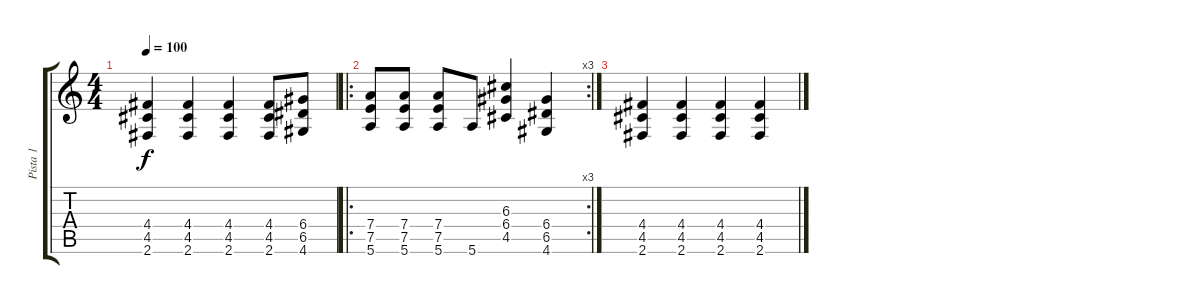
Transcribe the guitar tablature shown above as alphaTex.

\track ("Pista 1" "Pista 1") {instrument electricguitarclean}
\staff {score tabs}
\tuning (E4 B3 G3 D3 A2 E2) {hide}
\ts (4 4)
\tempo 100
\clef g2
\ks c
(4.4 4.5 2.6).4{dy f} (4.4 4.5 2.6).4 (4.4 4.5 2.6).4 (4.4 4.5 2.6).8 (6.4 6.5 4.6).8 |
\ro
\rc 3
(7.4 7.5 5.6).8 (7.4 7.5 5.6).8 (7.4 7.5 5.6).8 5.6.8 (6.3 6.4 4.5).4 (6.4 6.5 4.6).4 |
(4.4 4.5 2.6).4 (4.4 4.5 2.6).4 (4.4 4.5 2.6).4 (4.4 4.5 2.6).4
